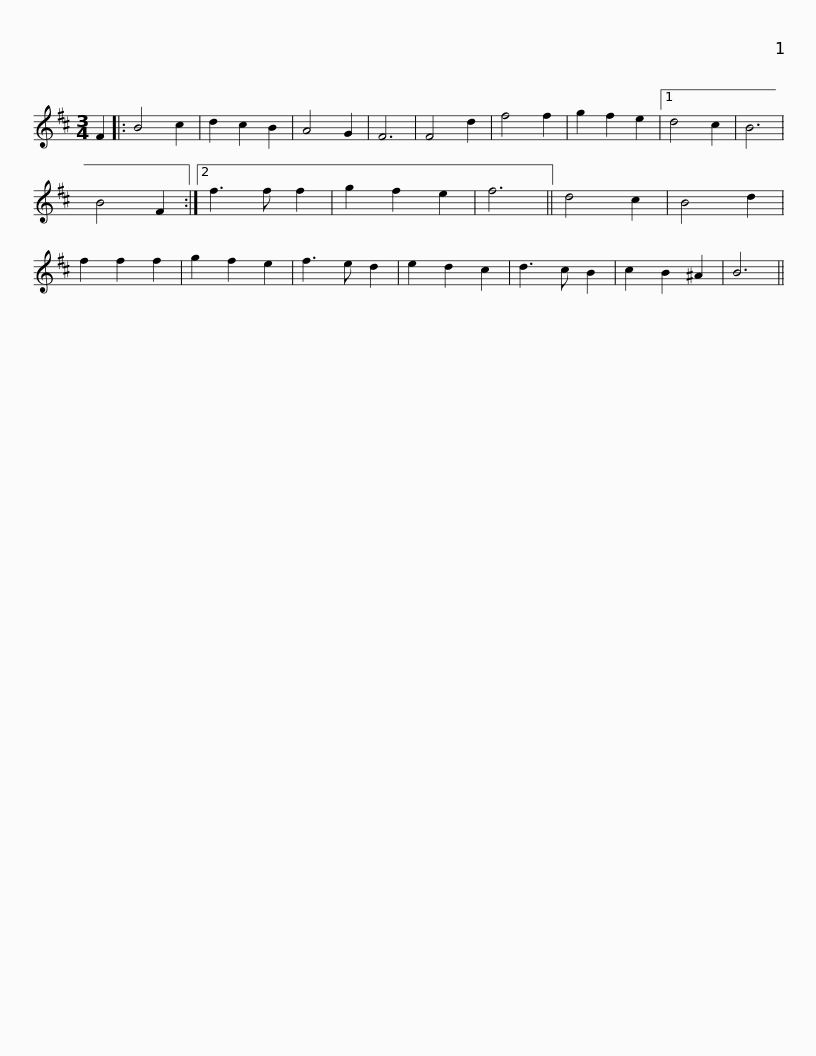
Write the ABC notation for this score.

X:1
L:1/8
M:3/4
I:linebreak $
K:Bmin
V:1 treble
V:1
 F2 |: B4 c2 | d2 c2 B2 | A4 G2 | F6 | %5
 F4 d2 | f4 f2 | g2 f2 e2 |1 d4 c2 | B6 | %10
 B4 F2 :|2 f3 f f2 | g2 f2 e2 | f6 || d4 c2 |$ %15
 B4 d2 | f2 f2 f2 | g2 f2 e2 | f3 e d2 | e2 d2 c2 | %20
 d3 c B2 | c2 B2 ^A2 | B6 || %23
